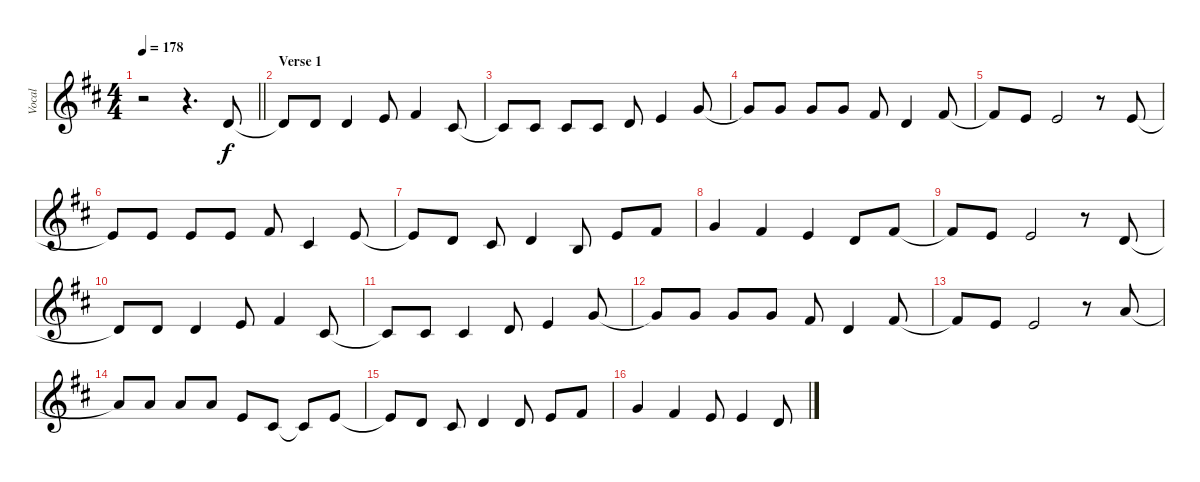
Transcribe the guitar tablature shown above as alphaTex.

\track ("Vocal" "Vocal") {instrument voiceoohs}
\staff {score}
\tuning (E4 B3 G3 D3 A2 E2) {hide}
\ts (4 4)
\tempo 178
\clef g2
\barLineRight lightlight
\ks d
r.2{dy f} r.4{d} 3.2.8 |
\section ("" "Verse 1")
3.2{t}.8 3.2.8 3.2.4 0.1.8 2.1.4 2.2.8 |
2.2{t}.8 2.2.8 2.2.8 2.2.8 3.2.8 0.1.4 3.1.8 |
3.1{t}.8 3.1.8 3.1.8 3.1.8 2.1.8 3.2.4 2.1.8 |
2.1{t}.8 0.1.8 0.1.2 r.8 0.1.8 |
0.1{t}.8 0.1.8 0.1.8 0.1.8 2.1.8 2.2.4 5.2.8 |
5.2{t}.8 3.2.8 2.2.8 3.2.4 0.2.8 5.2.8 7.2.8 |
3.1.4 2.1.4 0.1.4 3.2.8 2.1.8 |
2.1{t}.8 0.1.8 0.1.2 r.8 3.2.8 |
3.2{t}.8 3.2.8 3.2.4 0.1.8 2.1.4 2.2.8 |
2.2{t}.8 2.2.8 2.2.4 3.2.8 0.1.4 3.1.8 |
3.1{t}.8 3.1.8 3.1.8 3.1.8 2.1.8 3.2.4 2.1.8 |
2.1{t}.8 0.1.8 0.1.2 r.8 5.1.8 |
5.1{t}.8 5.1.8 5.1.8 5.1.8 5.2.8 2.2.8 2.2{t}.8 5.2.8 |
5.2{t}.8 3.2.8 2.2.8 3.2.4 3.2.8 0.1.8 2.1.8 |
3.1.4 2.1.4 0.1.8 0.1.4 3.2.8
